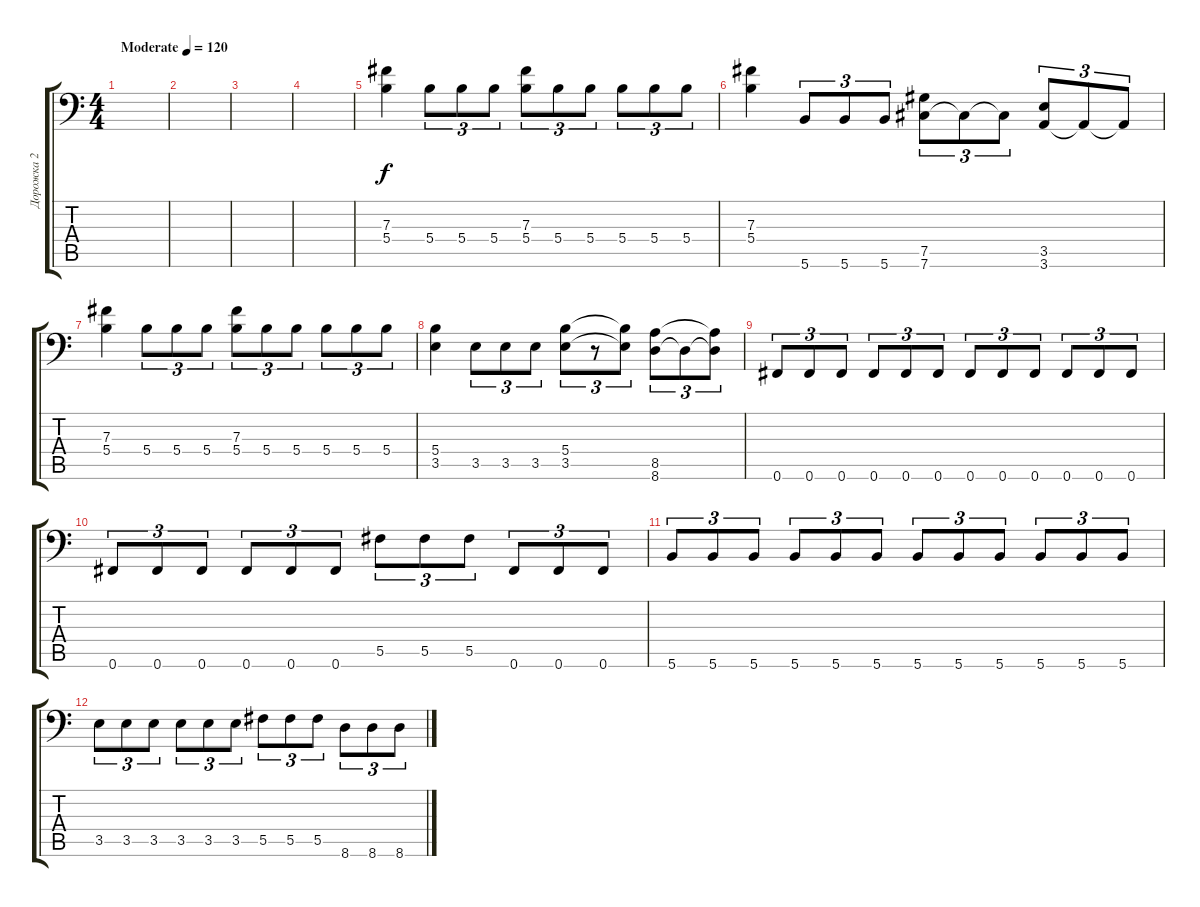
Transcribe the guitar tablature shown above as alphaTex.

\track ("Дорожка 2" "Дорожка 2") {instrument distortionguitar}
\staff {score tabs}
\tuning (Ab3 Eb3 B2 Gb2 Db2 Gb1) {hide}
\ts (4 4)
\tempo (120 "Moderate")
\clef f4
\ks c
|
|
|
|
(7.3 5.4).4 5.4.8{tu (3 2)} 5.4.8{tu (3 2)} 5.4.8{tu (3 2)} (7.3 5.4).8{tu (3 2)} 5.4.8{tu (3 2)} 5.4.8{tu (3 2)} 5.4.8{tu (3 2)} 5.4.8{tu (3 2)} 5.4.8{tu (3 2)} |
(7.3 5.4).4 5.6.8{tu (3 2)} 5.6.8{tu (3 2)} 5.6.8{tu (3 2)} (7.5 7.6).8{tu (3 2)} 7.6{t}.8{tu (3 2)} 7.6{t}.8{tu (3 2)} (3.5 3.6).8{tu (3 2)} 3.6{t}.8{tu (3 2)} 3.6{t}.8{tu (3 2)} |
(7.3 5.4).4 5.4.8{tu (3 2)} 5.4.8{tu (3 2)} 5.4.8{tu (3 2)} (7.3 5.4).8{tu (3 2)} 5.4.8{tu (3 2)} 5.4.8{tu (3 2)} 5.4.8{tu (3 2)} 5.4.8{tu (3 2)} 5.4.8{tu (3 2)} |
(5.4 3.5).4 3.5.8{tu (3 2)} 3.5.8{tu (3 2)} 3.5.8{tu (3 2)} (5.4 3.5).8{tu (3 2)} r.8{tu (3 2)} (5.4{t} 3.5{t}).8{tu (3 2)} (8.5 8.6).8{tu (3 2)} 8.6{t}.8{tu (3 2)} (8.5{t} 8.6{t}).8{tu (3 2)} |
0.6.8{tu (3 2)} 0.6.8{tu (3 2)} 0.6.8{tu (3 2)} 0.6.8{tu (3 2)} 0.6.8{tu (3 2)} 0.6.8{tu (3 2)} 0.6.8{tu (3 2)} 0.6.8{tu (3 2)} 0.6.8{tu (3 2)} 0.6.8{tu (3 2)} 0.6.8{tu (3 2)} 0.6.8{tu (3 2)} |
0.6.8{tu (3 2)} 0.6.8{tu (3 2)} 0.6.8{tu (3 2)} 0.6.8{tu (3 2)} 0.6.8{tu (3 2)} 0.6.8{tu (3 2)} 5.5.8{tu (3 2)} 5.5.8{tu (3 2)} 5.5.8{tu (3 2)} 0.6.8{tu (3 2)} 0.6.8{tu (3 2)} 0.6.8{tu (3 2)} |
5.6.8{tu (3 2)} 5.6.8{tu (3 2)} 5.6.8{tu (3 2)} 5.6.8{tu (3 2)} 5.6.8{tu (3 2)} 5.6.8{tu (3 2)} 5.6.8{tu (3 2)} 5.6.8{tu (3 2)} 5.6.8{tu (3 2)} 5.6.8{tu (3 2)} 5.6.8{tu (3 2)} 5.6.8{tu (3 2)} |
3.5.8{tu (3 2)} 3.5.8{tu (3 2)} 3.5.8{tu (3 2)} 3.5.8{tu (3 2)} 3.5.8{tu (3 2)} 3.5.8{tu (3 2)} 5.5.8{tu (3 2)} 5.5.8{tu (3 2)} 5.5.8{tu (3 2)} 8.6.8{tu (3 2)} 8.6.8{tu (3 2)} 8.6.8{tu (3 2)}
